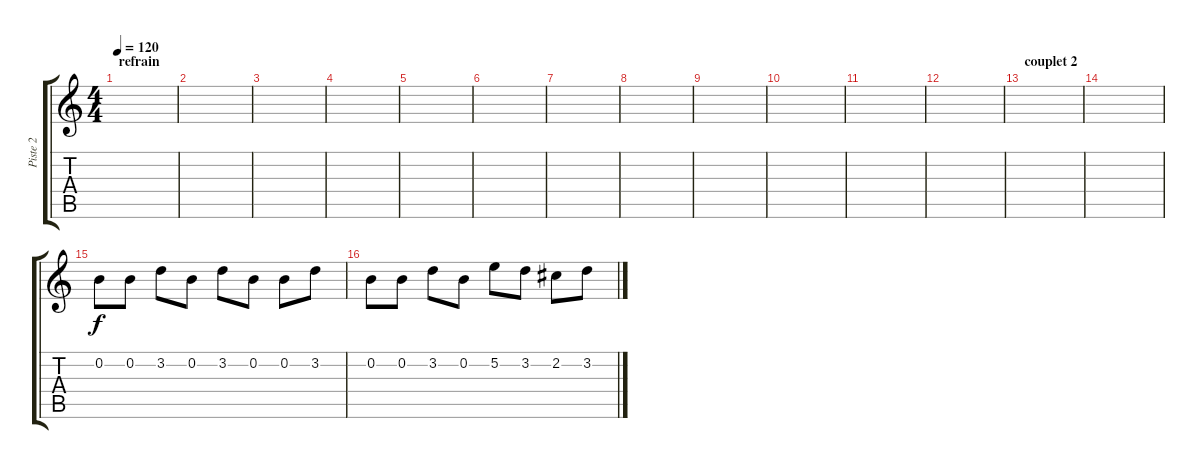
\track ("Piste 2" "Piste 2") {instrument distortionguitar}
\staff {score tabs}
\tuning (E4 B3 G3 D3 A2 E2) {hide}
\ts (4 4)
\section ("" "refrain")
\tempo 120
\clef g2
\ks c
|
|
|
|
|
|
|
|
|
|
|
|
\section ("" "couplet 2")
|
|
0.2.8{instrument overdrivenguitar} 0.2.8 3.2.8 0.2.8 3.2.8 0.2.8 0.2.8 3.2.8 |
0.2.8 0.2.8 3.2.8 0.2.8 5.2.8 3.2.8 2.2.8 3.2.8
